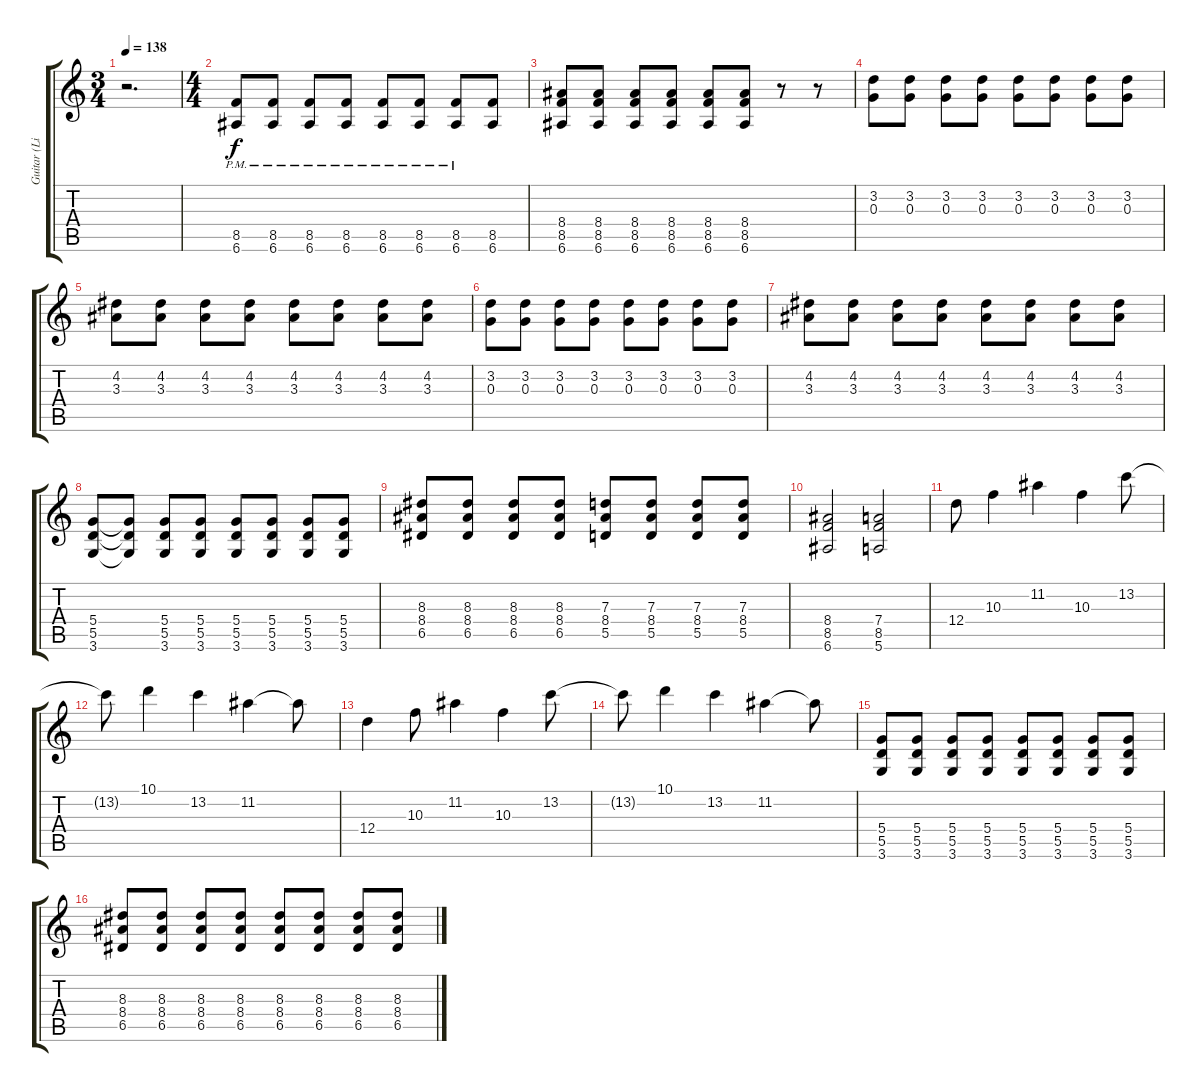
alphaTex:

\track ("Guitar (Linde)" "Guitar (Li") {instrument distortionguitar}
\staff {score tabs}
\tuning (E4 B3 G3 D3 A2 E2) {hide}
\ts (3 4)
\tempo 138
\clef g2
\ks c
r.2{d dy f} |
\ts (4 4)
(8.5{pm} 6.6{pm}).8 (8.5{pm} 6.6{pm}).8 (8.5{pm} 6.6{pm}).8 (8.5{pm} 6.6{pm}).8 (8.5{pm} 6.6{pm}).8 (8.5{pm} 6.6{pm}).8 (8.5{pm} 6.6).8 (8.5 6.6).8 |
(8.4 8.5 6.6).8 (8.4 8.5 6.6).8 (8.4 8.5 6.6).8 (8.4 8.5 6.6).8 (8.4 8.5 6.6).8 (8.4 8.5 6.6).8 r.8 r.8 |
(3.2 0.3).8 (3.2 0.3).8 (3.2 0.3).8 (3.2 0.3).8 (3.2 0.3).8 (3.2 0.3).8 (3.2 0.3).8 (3.2 0.3).8 |
(4.2 3.3).8 (4.2 3.3).8 (4.2 3.3).8 (4.2 3.3).8 (4.2 3.3).8 (4.2 3.3).8 (4.2 3.3).8 (4.2 3.3).8 |
(3.2 0.3).8 (3.2 0.3).8 (3.2 0.3).8 (3.2 0.3).8 (3.2 0.3).8 (3.2 0.3).8 (3.2 0.3).8 (3.2 0.3).8 |
(4.2 3.3).8 (4.2 3.3).8 (4.2 3.3).8 (4.2 3.3).8 (4.2 3.3).8 (4.2 3.3).8 (4.2 3.3).8 (4.2 3.3).8 |
(5.4 5.5 3.6).8 (5.4{t} 5.5{t} 3.6{t}).8 (5.4 5.5 3.6).8 (5.4 5.5 3.6).8 (5.4 5.5 3.6).8 (5.4 5.5 3.6).8 (5.4 5.5 3.6).8 (5.4 5.5 3.6).8 |
(8.3 8.4 6.5).8 (8.3 8.4 6.5).8 (8.3 8.4 6.5).8 (8.3 8.4 6.5).8 (7.3 8.4 5.5).8 (7.3 8.4 5.5).8 (7.3 8.4 5.5).8 (7.3 8.4 5.5).8 |
(8.4 8.5 6.6).2 (7.4 8.5 5.6).2 |
12.4.8 10.3.4 11.2.4 10.3.4 13.2.8 |
13.2{t}.8 10.1.4 13.2.4 11.2.4 11.2{t}.8 |
12.4.4 10.3.8 11.2.4 10.3.4 13.2.8 |
13.2{t}.8 10.1.4 13.2.4 11.2.4 11.2{t}.8 |
(5.4 5.5 3.6).8 (5.4 5.5 3.6).8 (5.4 5.5 3.6).8 (5.4 5.5 3.6).8 (5.4 5.5 3.6).8 (5.4 5.5 3.6).8 (5.4 5.5 3.6).8 (5.4 5.5 3.6).8 |
(8.3 8.4 6.5).8 (8.3 8.4 6.5).8 (8.3 8.4 6.5).8 (8.3 8.4 6.5).8 (8.3 8.4 6.5).8 (8.3 8.4 6.5).8 (8.3 8.4 6.5).8 (8.3 8.4 6.5).8
